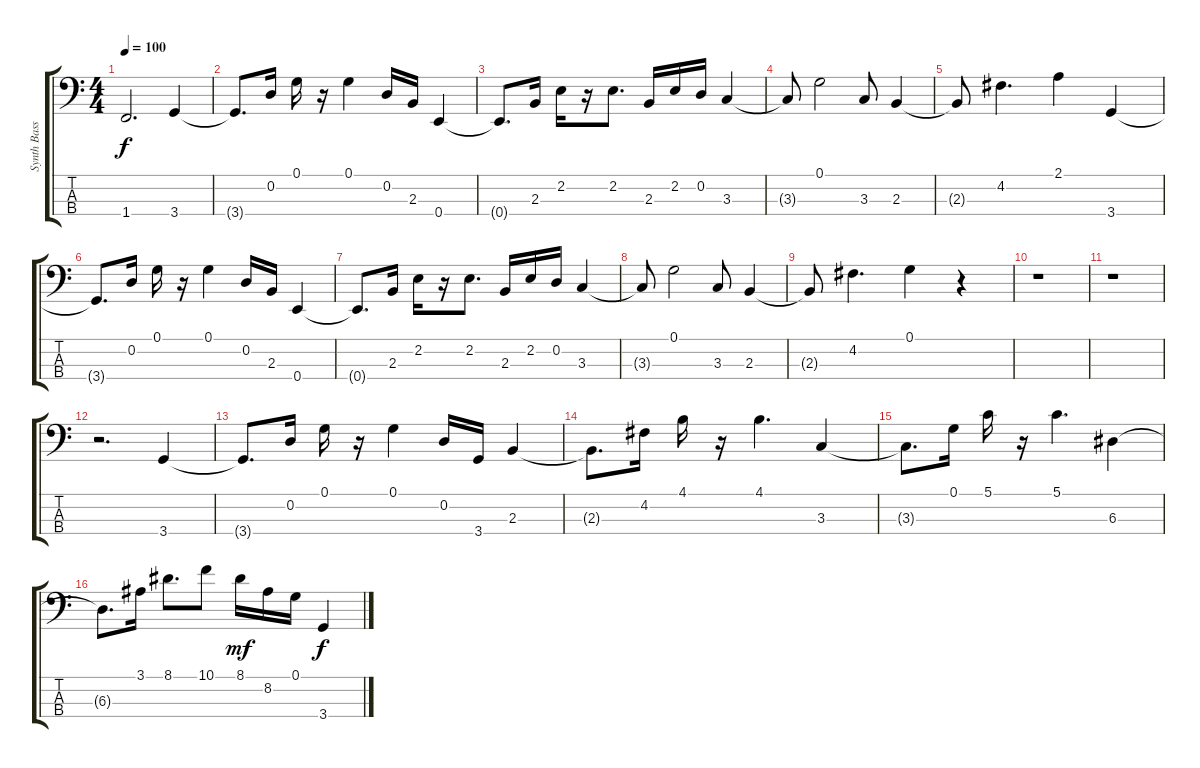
\track ("Synth Bass" "Synth Bass") {instrument synthbass2}
\staff {score tabs}
\tuning (G2 D2 A1 E1) {hide}
\ts (4 4)
\tempo 100
\clef f4
\ks c
1.4{t}.2{d dy f} 3.4.4 |
3.4{t}.8{d} 0.2.16 0.1.16 r.16 0.1.4 0.2.16 2.3.16 0.4.4 |
0.4{t}.8{d} 2.3.16 2.2.16 r.16 2.2.8{d} 2.3.16 2.2.16 0.2.16 3.3.4 |
3.3{t}.8 0.1.2 3.3.8 2.3.4 |
2.3{t}.8 4.2.4{d} 2.1.4 3.4.4 |
3.4{t}.8{d} 0.2.16 0.1.16 r.16 0.1.4 0.2.16 2.3.16 0.4.4 |
0.4{t}.8{d} 2.3.16 2.2.16 r.16 2.2.8{d} 2.3.16 2.2.16 0.2.16 3.3.4 |
3.3{t}.8 0.1.2 3.3.8 2.3.4 |
2.3{t}.8 4.2.4{d} 0.1.4 r.4 |
r.1 |
r.1 |
r.2{d} 3.4.4 |
3.4{t}.8{d} 0.2.16 0.1.16 r.16 0.1.4 0.2.16 3.4.16 2.3.4 |
2.3{t}.8{d} 4.2.16 4.1.16 r.16 4.1.4{d} 3.3.4 |
3.3{t}.8{d} 0.1.16 5.1.16 r.16 5.1.4{d} 6.3.4 |
6.3{t}.8{d} 3.1.16 8.1.8{d} 10.1.8 8.1.16{dy mf} 8.2.16 0.1.16 3.4.4{dy f}
